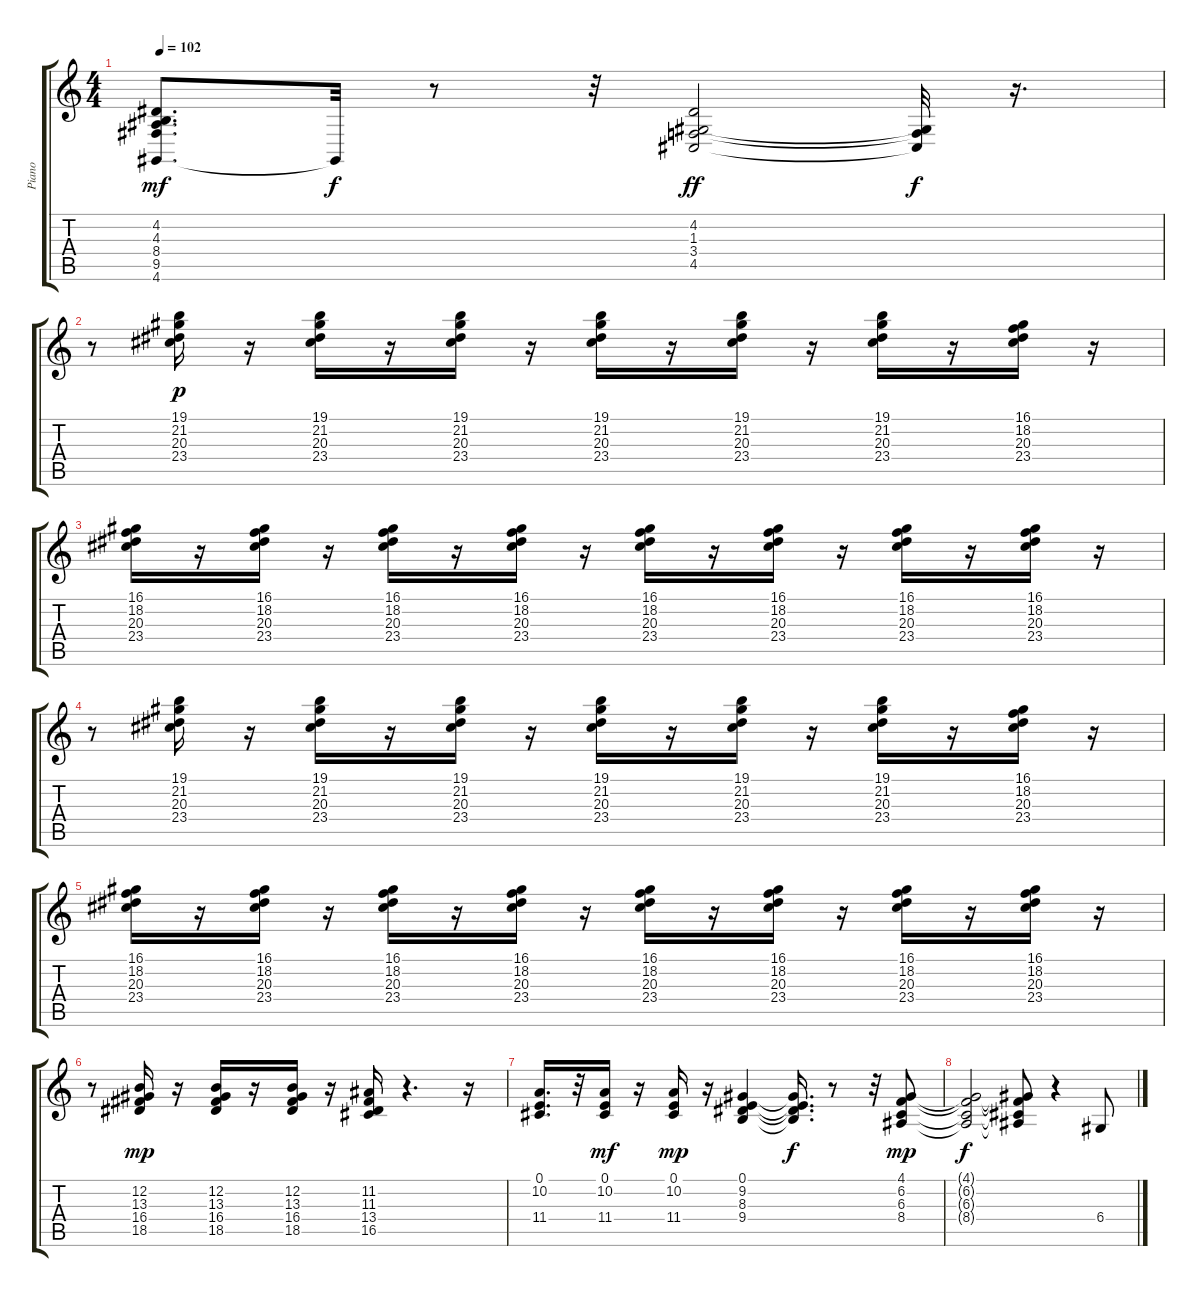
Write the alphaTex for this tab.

\track ("Piano" "Piano") {instrument acousticgrandpiano}
\staff {score tabs}
\tuning (E4 B3 G3 D3 A2 E2) {hide}
\ts (4 4)
\tempo 102
\clef g2
\ks c
(4.2 4.3 8.4 9.5 4.6).8{d dy mf} 4.6{t}.32{dy f} r.8 r.32 (4.2 1.3 3.4 4.5).2{dy ff} (1.3{t} 3.4{t} 4.5{t}).32{dy f} r.16{d} |
r.8 (19.1 21.2 20.3 23.4).16{dy p} r.16 (19.1 21.2 20.3 23.4).16 r.16 (19.1 21.2 20.3 23.4).16 r.16 (19.1 21.2 20.3 23.4).16 r.16 (19.1 21.2 20.3 23.4).16 r.16 (19.1 21.2 20.3 23.4).16 r.16 (16.1 18.2 20.3 23.4).16 r.16 |
(16.1 18.2 20.3 23.4).16 r.16 (16.1 18.2 20.3 23.4).16 r.16 (16.1 18.2 20.3 23.4).16 r.16 (16.1 18.2 20.3 23.4).16 r.16 (16.1 18.2 20.3 23.4).16 r.16 (16.1 18.2 20.3 23.4).16 r.16 (16.1 18.2 20.3 23.4).16 r.16 (16.1 18.2 20.3 23.4).16 r.16 |
r.8 (19.1 21.2 20.3 23.4).16 r.16 (19.1 21.2 20.3 23.4).16 r.16 (19.1 21.2 20.3 23.4).16 r.16 (19.1 21.2 20.3 23.4).16 r.16 (19.1 21.2 20.3 23.4).16 r.16 (19.1 21.2 20.3 23.4).16 r.16 (16.1 18.2 20.3 23.4).16 r.16 |
(16.1 18.2 20.3 23.4).16 r.16 (16.1 18.2 20.3 23.4).16 r.16 (16.1 18.2 20.3 23.4).16 r.16 (16.1 18.2 20.3 23.4).16 r.16 (16.1 18.2 20.3 23.4).16 r.16 (16.1 18.2 20.3 23.4).16 r.16 (16.1 18.2 20.3 23.4).16 r.16 (16.1 18.2 20.3 23.4).16 r.16 |
r.8 (12.2 13.3 16.4 18.5).16{dy mp} r.16 (12.2 13.3 16.4 18.5).16 r.16 (12.2 13.3 16.4 18.5).16 r.16 (11.2 11.3 13.4 16.5).16 r.4{d} r.16 |
(0.1 10.2 11.4).16{d} r.32 (0.1 10.2 11.4).16{dy mf} r.16 (0.1 10.2 11.4).16{dy mp} r.16 (0.1 9.2 8.3 9.4).4 (0.1{t} 9.2{t} 8.3{t} 9.4{t}).16{d dy f} r.8 r.32 (4.1 6.2 6.3 8.4).8{dy mp} |
(4.1{t} 6.2{t} 6.3{t} 8.4{t}).2{dy f} (4.1{t} 6.2{t} 6.3{t} 8.4{t}).8 r.4 6.4.8
